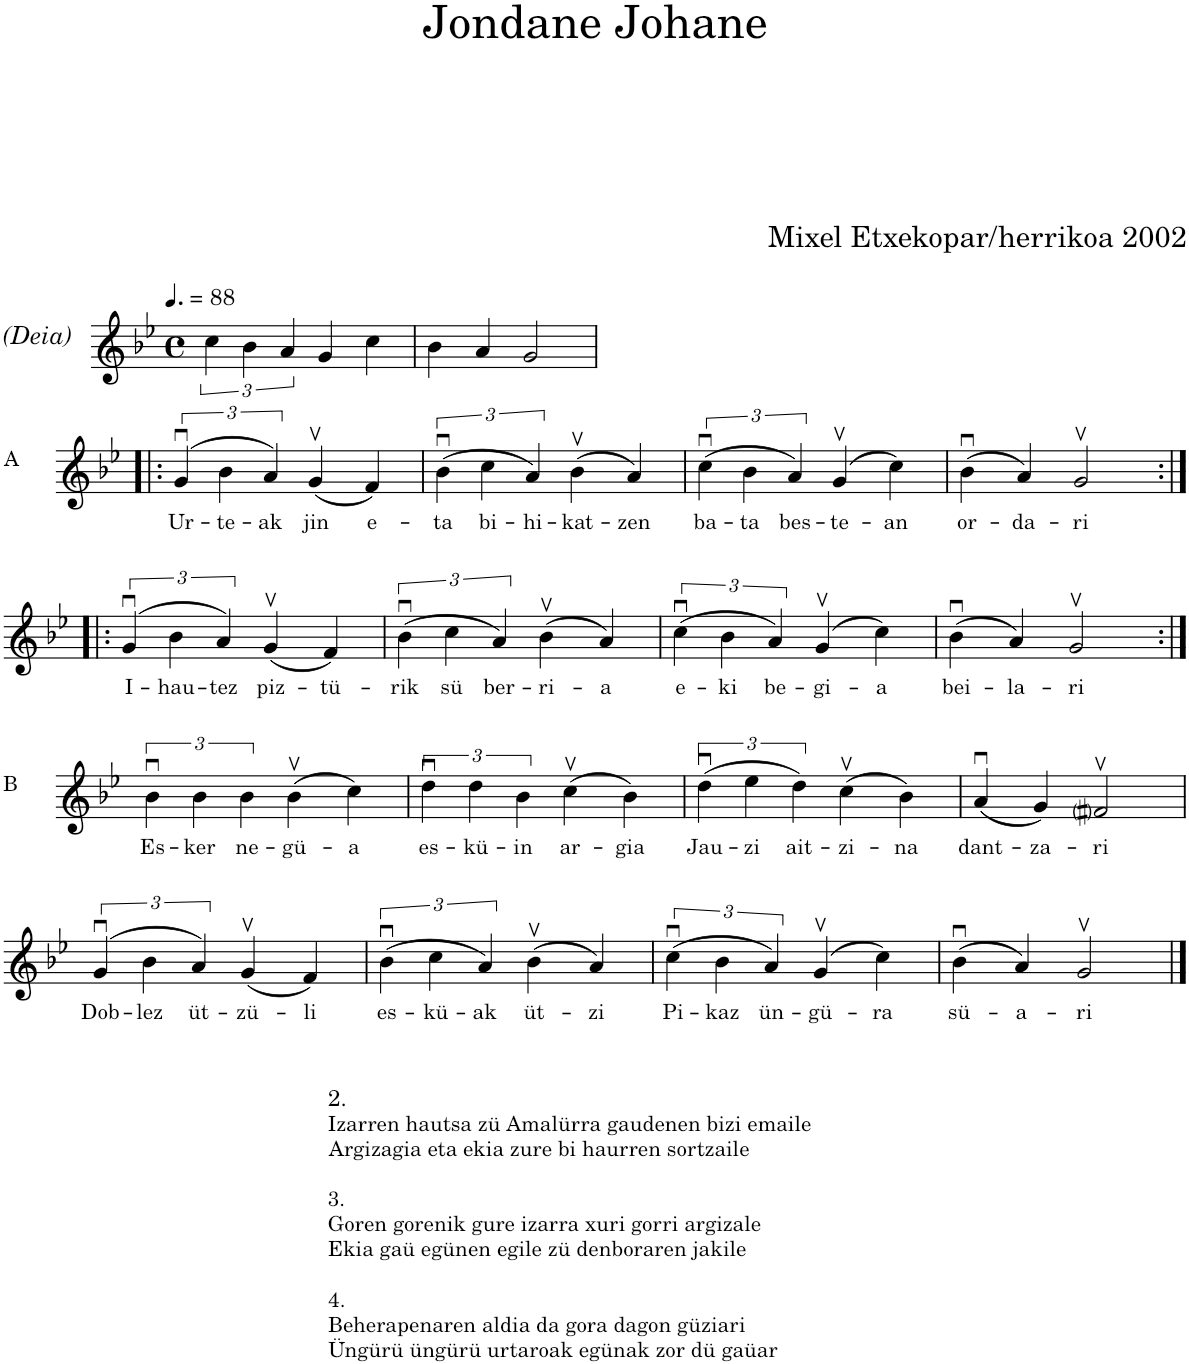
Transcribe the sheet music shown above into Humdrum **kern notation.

**kern	**text
*part1	*part1
*staff1	*staff1
*I"Violon	*
*I'Vln.	*
*clefG2	*
*k[b-e-]	*
*M4/4	*
*met(c)	*
*MM132	*
=1	=1
6cc\	.
6b-\	.
6a/	.
4g/	.
4cc\	.
=2	=2
4b-\	.
4a/	.
2g/	.
!!LO:LB:g=z
=3!|:	=3!|:
!	!LO:LY:b
(6gu/	Ur-
!	!LO:LY:b
6b-\	-te-
!	!LO:LY:b
6a/)	-ak
!	!LO:LY:b
(4gv/	jin
!	!LO:LY:b
4f/)	e-
=4	=4
!	!LO:LY:b
(6b-u\	-ta
!	!LO:LY:b
6cc\	bi-
!	!LO:LY:b
6a/)	-hi-
!	!LO:LY:b
(4b-v\	-kat-
!	!LO:LY:b
4a/)	-zen
=5	=5
!	!LO:LY:b
(6ccu\	ba-
!	!LO:LY:b
6b-\	-ta
!	!LO:LY:b
6a/)	bes-
!	!LO:LY:b
(4gv/	-te-
!	!LO:LY:b
4cc\)	-an
=6	=6
!	!LO:LY:b
(4b-u\	or-
!	!LO:LY:b
4a/)	-da-
!	!LO:LY:b
2gv/	-ri
!!LO:LB:g=z
=7:|!|:	=7:|!|:
!	!LO:LY:b
(6gu/	I-
!	!LO:LY:b
6b-\	-hau-
!	!LO:LY:b
6a/)	-tez
!	!LO:LY:b
(4gv/	piz-
!	!LO:LY:b
4f/)	-tü-
=8	=8
!	!LO:LY:b
(6b-u\	-rik
!	!LO:LY:b
6cc\	sü
!	!LO:LY:b
6a/)	ber-
!	!LO:LY:b
(4b-v\	-ri-
!	!LO:LY:b
4a/)	-a
=9	=9
!	!LO:LY:b
(6ccu\	e-
!	!LO:LY:b
6b-\	-ki
!	!LO:LY:b
6a/)	be-
!	!LO:LY:b
(4gv/	-gi-
!	!LO:LY:b
4cc\)	-a
=10	=10
!	!LO:LY:b
(4b-u\	bei-
!	!LO:LY:b
4a/)	-la-
!	!LO:LY:b
2gv/	-ri
!!LO:LB:g=z
=11:|!	=11:|!
!	!LO:LY:b
6b-u\	Es-
!	!LO:LY:b
6b-\	-ker
!	!LO:LY:b
6b-\	ne-
!	!LO:LY:b
(4b-v\	-gü-
!	!LO:LY:b
4cc\)	-a
=12	=12
!	!LO:LY:b
6ddu\	es-
!	!LO:LY:b
6dd\	-kü-
!	!LO:LY:b
6b-\	-in
!	!LO:LY:b
(4ccv\	ar-
!	!LO:LY:b
4b-\)	-gia
=13	=13
!	!LO:LY:b
(6ddu\	Jau-
!	!LO:LY:b
6ee-\	-zi
!	!LO:LY:b
6dd\)	ait-
!	!LO:LY:b
(4ccv\	-zi-
!	!LO:LY:b
4b-\)	-na
=14	=14
!	!LO:LY:b
(4au/	dant-
!	!LO:LY:b
4g/)	-za-
!	!LO:LY:b
2f#iv/	-ri
!!LO:LB:g=z
=15	=15
!	!LO:LY:b
(6gu/	Dob-
!	!LO:LY:b
6b-\	-lez
!	!LO:LY:b
6a/)	üt-
!	!LO:LY:b
(4gv/	-zü-
!	!LO:LY:b
4f/)	-li
=16	=16
!	!LO:LY:b
(6b-u\	es-
!	!LO:LY:b
6cc\	-kü-
!	!LO:LY:b
6a/)	-ak
!	!LO:LY:b
(4b-v\	üt-
!	!LO:LY:b
4a/)	-zi
=17	=17
!	!LO:LY:b
(6ccu\	Pi-
!	!LO:LY:b
6b-\	-kaz
!	!LO:LY:b
6a/)	ün-
!	!LO:LY:b
(4gv/	-gü-
!	!LO:LY:b
4cc\)	-ra
=18	=18
!	!LO:LY:b
(4b-u\	sü-
!	!LO:LY:b
4a/)	-a-
!	!LO:LY:b
2gv/	-ri
==	==
*-	*-
